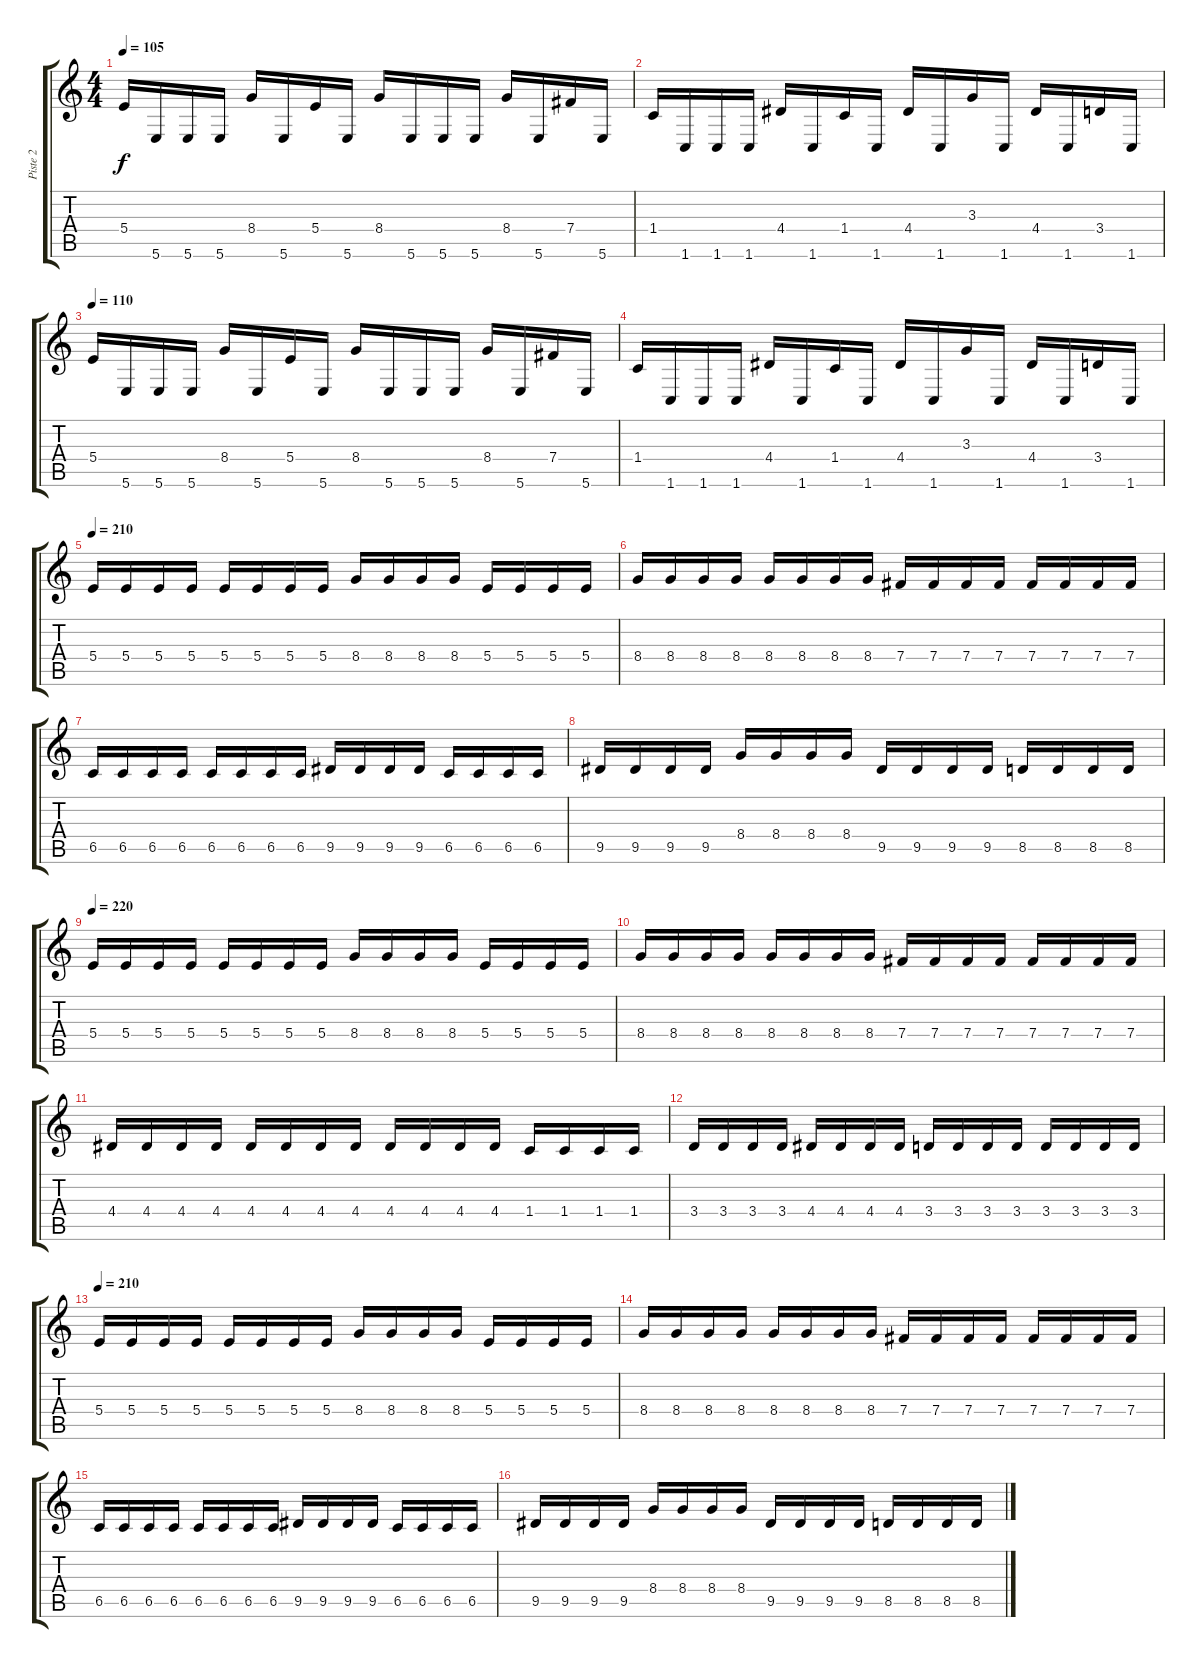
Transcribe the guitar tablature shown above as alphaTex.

\track ("Piste 2" "Piste 2") {instrument distortionguitar}
\staff {score tabs}
\tuning (Db4 Ab3 E3 B2 Gb2 B1) {hide}
\ts (4 4)
\tempo 110
\tempo 105
\clef g2
\ks c
5.4.16{dy f} 5.6.16 5.6.16 5.6.16 8.4.16 5.6.16 5.4.16 5.6.16 8.4.16 5.6.16 5.6.16 5.6.16 8.4.16 5.6.16 7.4.16 5.6.16 |
1.4.16 1.6.16 1.6.16 1.6.16 4.4.16 1.6.16 1.4.16 1.6.16 4.4.16 1.6.16 3.3.16 1.6.16 4.4.16 1.6.16 3.4.16 1.6.16 |
\tempo 110
5.4.16 5.6.16 5.6.16 5.6.16 8.4.16 5.6.16 5.4.16 5.6.16 8.4.16 5.6.16 5.6.16 5.6.16 8.4.16 5.6.16 7.4.16 5.6.16 |
1.4.16 1.6.16 1.6.16 1.6.16 4.4.16 1.6.16 1.4.16 1.6.16 4.4.16 1.6.16 3.3.16 1.6.16 4.4.16 1.6.16 3.4.16 1.6.16 |
\tempo 210
5.4.16 5.4.16 5.4.16 5.4.16 5.4.16 5.4.16 5.4.16 5.4.16 8.4.16 8.4.16 8.4.16 8.4.16 5.4.16 5.4.16 5.4.16 5.4.16 |
8.4.16 8.4.16 8.4.16 8.4.16 8.4.16 8.4.16 8.4.16 8.4.16 7.4.16 7.4.16 7.4.16 7.4.16 7.4.16 7.4.16 7.4.16 7.4.16 |
6.5.16 6.5.16 6.5.16 6.5.16 6.5.16 6.5.16 6.5.16 6.5.16 9.5.16 9.5.16 9.5.16 9.5.16 6.5.16 6.5.16 6.5.16 6.5.16 |
9.5.16 9.5.16 9.5.16 9.5.16 8.4.16 8.4.16 8.4.16 8.4.16 9.5.16 9.5.16 9.5.16 9.5.16 8.5.16 8.5.16 8.5.16 8.5.16 |
\tempo 220
5.4.16 5.4.16 5.4.16 5.4.16 5.4.16 5.4.16 5.4.16 5.4.16 8.4.16 8.4.16 8.4.16 8.4.16 5.4.16 5.4.16 5.4.16 5.4.16 |
8.4.16 8.4.16 8.4.16 8.4.16 8.4.16 8.4.16 8.4.16 8.4.16 7.4.16 7.4.16 7.4.16 7.4.16 7.4.16 7.4.16 7.4.16 7.4.16 |
4.4.16 4.4.16 4.4.16 4.4.16 4.4.16 4.4.16 4.4.16 4.4.16 4.4.16 4.4.16 4.4.16 4.4.16 1.4.16 1.4.16 1.4.16 1.4.16 |
3.4.16 3.4.16 3.4.16 3.4.16 4.4.16 4.4.16 4.4.16 4.4.16 3.4.16 3.4.16 3.4.16 3.4.16 3.4.16 3.4.16 3.4.16 3.4.16 |
\tempo 210
5.4.16 5.4.16 5.4.16 5.4.16 5.4.16 5.4.16 5.4.16 5.4.16 8.4.16 8.4.16 8.4.16 8.4.16 5.4.16 5.4.16 5.4.16 5.4.16 |
8.4.16 8.4.16 8.4.16 8.4.16 8.4.16 8.4.16 8.4.16 8.4.16 7.4.16 7.4.16 7.4.16 7.4.16 7.4.16 7.4.16 7.4.16 7.4.16 |
6.5.16 6.5.16 6.5.16 6.5.16 6.5.16 6.5.16 6.5.16 6.5.16 9.5.16 9.5.16 9.5.16 9.5.16 6.5.16 6.5.16 6.5.16 6.5.16 |
9.5.16 9.5.16 9.5.16 9.5.16 8.4.16 8.4.16 8.4.16 8.4.16 9.5.16 9.5.16 9.5.16 9.5.16 8.5.16 8.5.16 8.5.16 8.5.16
